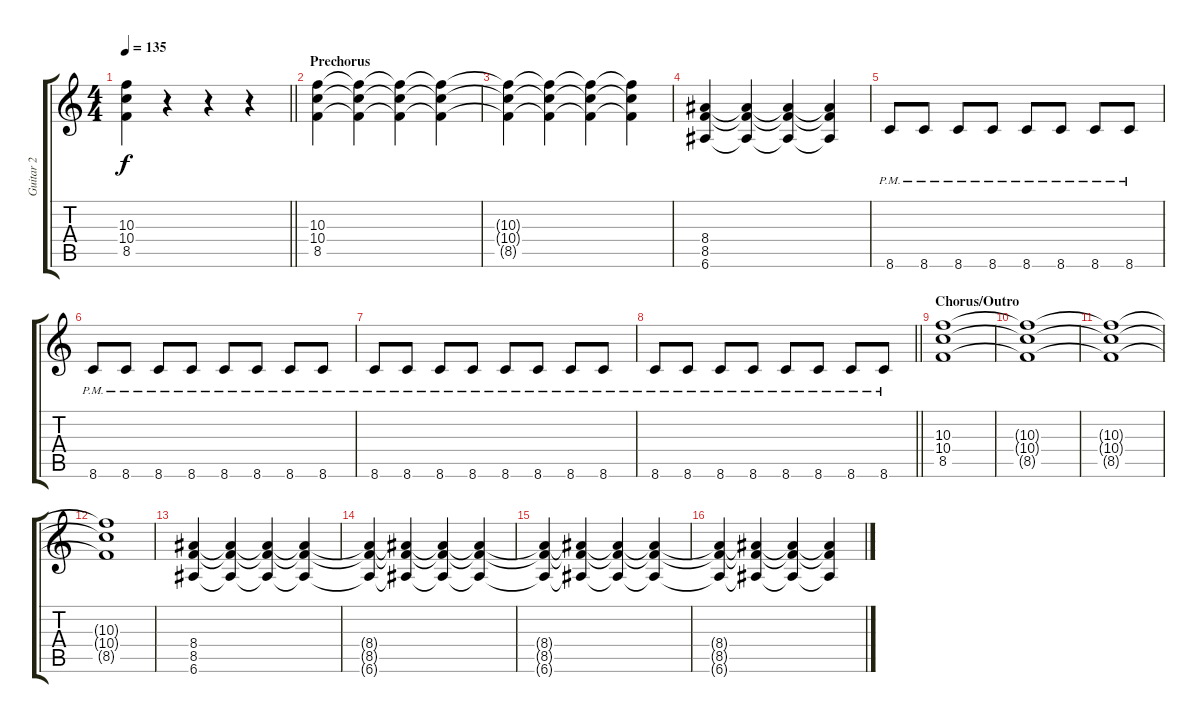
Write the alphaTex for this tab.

\track ("Guitar 2" "Guitar 2") {instrument distortionguitar}
\staff {score tabs}
\tuning (E4 B3 G3 D3 A2 E2) {hide}
\ts (4 4)
\tempo 135
\clef g2
\barLineRight lightlight
\ks c
(10.3 10.4 8.5).4{dy f} r.4 r.4 r.4 |
\section ("" "Prechorus")
(10.3 10.4 8.5).4 (10.3{t} 10.4{t} 8.5{t}).4 (10.3{t} 10.4{t} 8.5{t}).4 (10.3{t} 10.4{t} 8.5{t}).4 |
(10.3{t} 10.4{t} 8.5{t}).4 (10.3{t} 10.4{t} 8.5{t}).4 (10.3{t} 10.4{t} 8.5{t}).4 (10.3{t} 10.4{t} 8.5{t}).4 |
(8.4 8.5 6.6).4 (8.4{t} 8.5{t} 6.6{t}).4 (8.4{t} 8.5{t} 6.6{t}).4 (8.4{t} 8.5{t} 6.6{t}).4 |
8.6{pm}.8{volume 16} 8.6{pm}.8 8.6{pm}.8 8.6{pm}.8 8.6{pm}.8 8.6{pm}.8 8.6{pm}.8 8.6{pm}.8 |
8.6{pm}.8 8.6{pm}.8 8.6{pm}.8 8.6{pm}.8 8.6{pm}.8 8.6{pm}.8 8.6{pm}.8 8.6{pm}.8 |
8.6{pm}.8 8.6{pm}.8 8.6{pm}.8 8.6{pm}.8 8.6{pm}.8 8.6{pm}.8 8.6{pm}.8 8.6{pm}.8 |
\barLineRight lightlight
8.6{pm}.8 8.6{pm}.8 8.6{pm}.8 8.6{pm}.8 8.6{pm}.8 8.6{pm}.8 8.6{pm}.8 8.6{pm}.8 |
\section ("" "Chorus/Outro")
(10.3 10.4 8.5).1 |
(10.3{t} 10.4{t} 8.5{t}).1 |
(10.3{t} 10.4{t} 8.5{t}).1 |
(10.3{t} 10.4{t} 8.5{t}).1 |
(8.4 8.5 6.6).4 (8.4{t} 8.5{t} 6.6{t}).4 (8.4{t} 8.5{t} 6.6{t}).4 (8.4{t} 8.5{t} 6.6{t}).4 |
(8.4{t} 8.5{t} 6.6{t}).4 (8.4{t} 8.5{t} 6.6{t}).4 (8.4{t} 8.5{t} 6.6{t}).4 (8.4{t} 8.5{t} 6.6{t}).4 |
(8.4{t} 8.5{t} 6.6{t}).4 (8.4{t} 8.5{t} 6.6{t}).4 (8.4{t} 8.5{t} 6.6{t}).4 (8.4{t} 8.5{t} 6.6{t}).4 |
(8.4{t} 8.5{t} 6.6{t}).4 (8.4{t} 8.5{t} 6.6{t}).4 (8.4{t} 8.5{t} 6.6{t}).4 (8.4{t} 8.5{t} 6.6{t}).4
